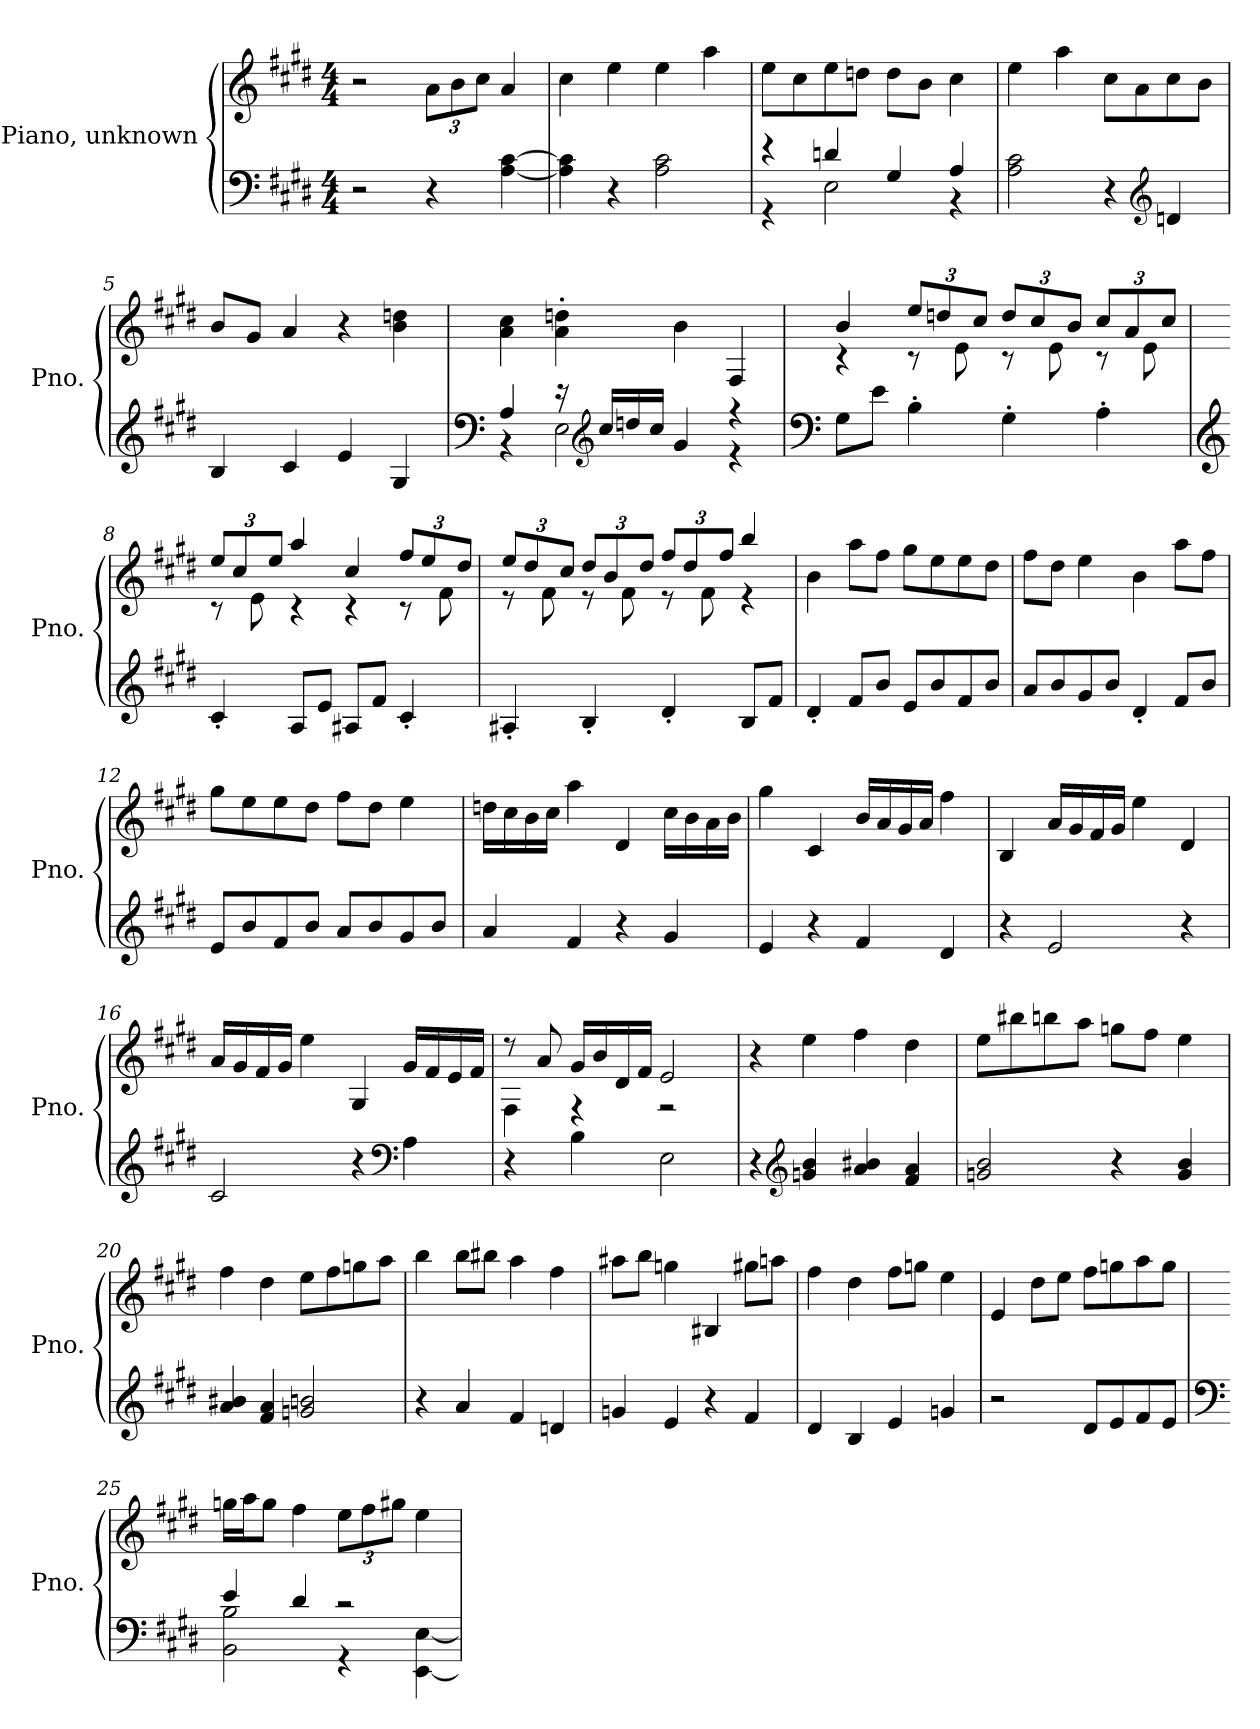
**kern	**kern
*part1	*part1
*staff2	*staff1
*I"Piano, unknown	*
*I'Pno.	*
*clefF4	*clefG2
*k[f#c#g#d#]	*k[f#c#g#d#]
*M4/4	*M4/4
*MM120	*MM120
=1	=1
2r	2r
*	*Xbrackettup
4r	12a\L
.	12b\
.	12cc#\J
[4A\ [4c#\	4a/
=2	=2
4A\] 4c#\]	4cc#\
4r	4ee\
2A\ 2c#\	4ee\
.	4aa\
=3	=3
*^	*
4r	4r	8ee\L
.	.	8cc#\
4dn/	2E\	8ee\
.	.	8ddn\J
4G#/	.	8dd\L
.	.	8b\J
4A/	4r	4cc#\
*v	*v	*
=4	=4
2A\ 2c#\	4ee\
.	4aa\
4r	8cc#\L
.	8a\
*clefG2	*
4dn/	8cc#\
.	8b\J
=5	=5
4B/	8b/L
.	8g#/J
4c#/	4a/
4e/	4r
4G#/	4b\ 4ddn\
!!LO:LB:g=z
=6	=6
*clefF4	*
*^	*
4A/	4r	4a\ 4cc#\
16r	2E\	4a\' 4ddn\'
*clefG2	*	*
16cc#/LL	.	.
16ddn/	.	.
16cc#/JJ	.	.
4g#/	.	4b\
4r	4r	4F#/
*v	*v	*
=7	=7
*clefF4	*
*	*^
8G#\L	4b/	4r
8e\J	.	.
4B'\	12ee/L	8r
.	12ddn/	.
.	.	8e\
.	12cc#/J	.
4G#'\	12dd/L	8r
.	12cc#/	.
.	.	8e\
.	12b/J	.
4A'\	12cc#/L	8r
.	12a/	.
.	.	8e\
.	12cc#/J	.
=8	=8	=8
*clefG2	*	*
4c#'/	12ee/L	8r
.	12cc#/	.
.	.	8e\
.	12ee/J	.
8A/L	4aa/	4r
8e/J	.	.
8A#X/L	4cc#/	4r
8f#/J	.	.
4c#'/	12ff#/L	8r
.	12ee/	.
.	.	8f#\
.	12dd#/J	.
!!LO:LB:g=z	!!
=9	=9	=9
4A#X'/	12ee/L	8r
.	12dd#/	.
.	.	8f#\
.	12cc#/J	.
4B'/	12dd#/L	8r
.	12b/	.
.	.	8f#\
.	12dd#/J	.
4d#'/	12ff#/L	8r
.	12dd#/	.
.	.	8f#\
.	12ff#/J	.
8B/L	4bb/	4r
8f#/J	.	.
*	*v	*v
=10	=10
4d#'/	4b\
8f#/L	8aa\L
8b/J	8ff#\J
8e/L	8gg#\L
8b/	8ee\
8f#/	8ee\
8b/J	8dd#\J
=11	=11
8a/L	8ff#\L
8b/	8dd#\J
8g#/	4ee\
8b/J	.
4d#'/	4b\
8f#/L	8aa\L
8b/J	8ff#\J
=12	=12
8e/L	8gg#\L
8b/	8ee\
8f#/	8ee\
8b/J	8dd#\J
8a/L	8ff#\L
8b/	8dd#\J
8g#/	4ee\
8b/J	.
!!LO:LB:g=z
=13	=13
4a/	16ddn\LL
.	16cc#\
.	16b\
.	16cc#\JJ
4f#/	4aa\
4r	4d#/
4g#/	16cc#\LL
.	16b\
.	16a\
.	16b\JJ
=14	=14
4e/	4gg#\
4r	4c#/
4f#/	16b/LL
.	16a/
.	16g#/
.	16a/JJ
4d#/	4ff#\
=15	=15
4r	4B/
2e/	16a/LL
.	16g#/
.	16f#/
.	16g#/JJ
.	4ee\
4r	4d#/
=16	=16
2c#/	16a/LL
.	16g#/
.	16f#/
.	16g#/JJ
.	4ee\
4r	4G#/
*clefF4	*
4A\	16g#/LL
.	16f#/
.	16e/
.	16f#/JJ
!!LO:LB:g=z
=17	=17
*	*^
4r	8r	4F#\
.	8a/	.
4B\	16g#/LL	4r
.	16b/	.
.	16d#/	.
.	16f#/JJ	.
2E\	2e/	2r
*	*v	*v
=18	=18
4r	4r
*clefG2	*
4gn/ 4b/	4ee\
4a/ 4b#X/	4ff#\
4f#/ 4a/	4dd#\
=19	=19
2gn/ 2b/	8ee\L
.	8bb#X\
.	8bbn\
.	8aa\J
4r	8ggn\L
.	8ff#\J
4g/ 4b/	4ee\
=20	=20
4a/ 4b#X/	4ff#\
4f#/ 4a/	4dd#\
2gn/ 2bn/	8ee\L
.	8ff#\
.	8ggn\
.	8aa\J
!!LO:LB:g=z
=21	=21
4r	4bb\
4a/	8bb\L
.	8bb#X\J
4f#/	4aa\
4dn/	4ff#\
=22	=22
4gn/	8aa#X\L
.	8bb\J
4e/	4ggn\
4r	4B#X/
4f#/	8gg#X\L
.	8aan\J
=23	=23
4d#/	4ff#\
4B/	4dd#\
4e/	8ff#\L
.	8ggn\J
4gn/	4ee\
=24	=24
2r	4e/
.	8dd#\L
.	8ee\J
8d#/L	8ff#\L
8e/	8ggn\
8f#/	8aa\
8e/J	8gg\J
!!LO:PB:g=z
=25	=25
*clefF4	*
*^	*
4e/	2BB\ 2B\	16ggn\LL
.	.	16aa\J
.	.	8gg\J
4d#/	.	4ff#\
2r	4r	12ee\L
.	.	12ff#\
.	.	12gg#X\J
.	[4EE\ [4E\	4ee\
*v	*v	*
=	=
*-	*-
